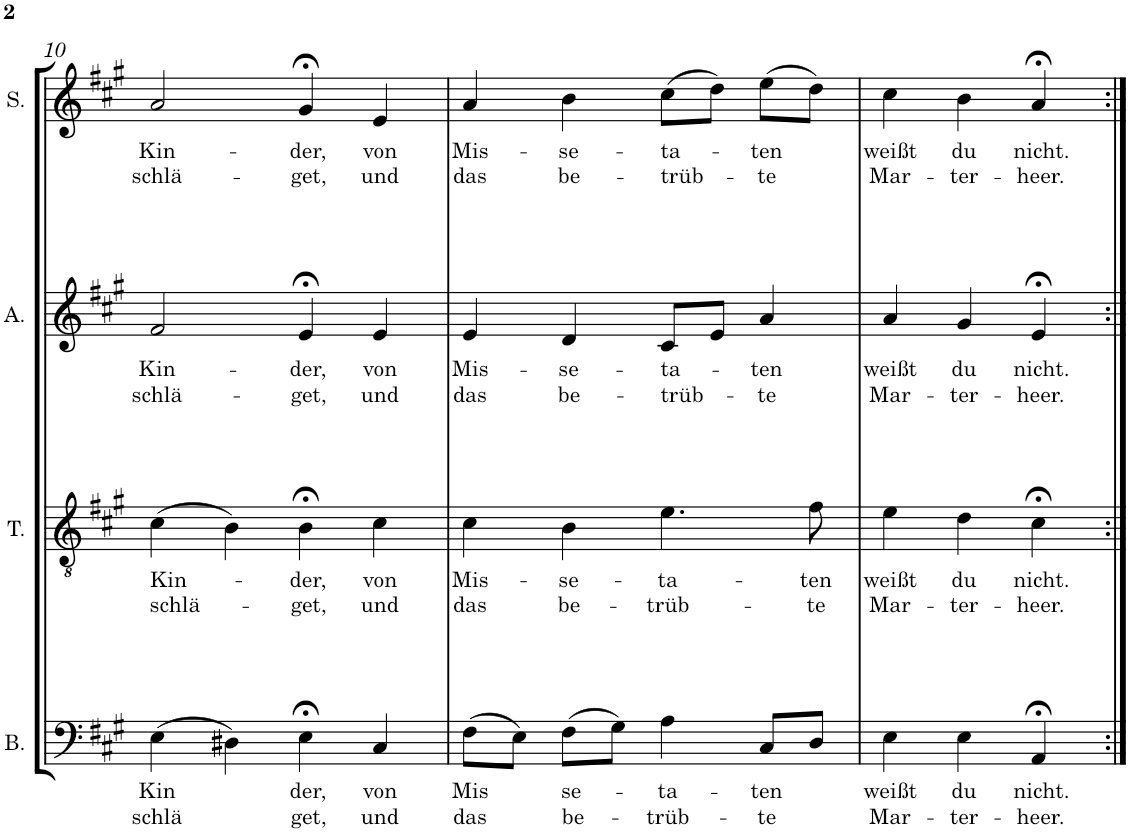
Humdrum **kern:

**kern	**text	**text	**kern	**text	**text	**kern	**text	**text	**kern	**text	**text
*part4	*part4	*part4	*part3	*part3	*part3	*part2	*part2	*part2	*part1	*part1	*part1
*staff4	*staff4	*staff4	*staff3	*staff3	*staff3	*staff2	*staff2	*staff2	*staff1	*staff1	*staff1
*I"Baß	*	*	*I"Tenor	*	*	*I"Alt	*	*	*I"Sopran	*	*
*I'B.	*	*	*I'T.	*	*	*I'A.	*	*	*I'S.	*	*
!!LO:PB:g=z
*clefF4	*	*	*clefGv2	*	*	*clefG2	*	*	*clefG2	*	*
*	*	*	*	*	*	*	*	*	*Trd1c2	*	*
*k[f#c#g#]	*	*	*k[f#c#g#]	*	*	*k[f#c#g#]	*	*	*k[f#c#g#]	*	*
*A:	*	*	*A:	*	*	*A:	*	*	*A:	*	*
*M4/4	*	*	*M4/4	*	*	*M4/4	*	*	*M4/4	*	*
=10	=10	=10	=10	=10	=10	=10	=10	=10	=10	=10	=10
!	!LO:LY:b	!LO:LY:b	!	!LO:LY:b	!LO:LY:b	!	!LO:LY:b	!LO:LY:b	!	!LO:LY:b	!LO:LY:b
(>4E\	Kin	schlä	(>4c#\	Kin-	-schlä-	2f#/	Kin-	-schlä-	2a/	Kin-	-schlä-
4D#X\)	.	.	4B\)	.	.	.	.	.	.	.	.
!	!LO:LY:b	!LO:LY:b	!	!LO:LY:b	!LO:LY:b	!	!LO:LY:b	!LO:LY:b	!	!LO:LY:b	!LO:LY:b
4E;<\	der,	get,	4B;<\	-der,	get,	4e;</	-der,	get,	4g#;</	-der,	get,
!	!LO:LY:b	!LO:LY:b	!	!LO:LY:b	!LO:LY:b	!	!LO:LY:b	!LO:LY:b	!	!LO:LY:b	!LO:LY:b
4C#/	von	und	4c#\	von	und	4e/	von	und	4e/	von	und
=11	=11	=11	=11	=11	=11	=11	=11	=11	=11	=11	=11
!	!LO:LY:b	!LO:LY:b	!	!LO:LY:b	!LO:LY:b	!	!LO:LY:b	!LO:LY:b	!	!LO:LY:b	!LO:LY:b
(>8F#\L	Mis	das	4c#\	Mis-	-das	4e/	Mis-	-das	4a/	Mis-	-das
8E\J)	.	.	.	.	.	.	.	.	.	.	.
!	!LO:LY:b	!LO:LY:b	!	!LO:LY:b	!LO:LY:b	!	!LO:LY:b	!LO:LY:b	!	!LO:LY:b	!LO:LY:b
(>8F#\L	se-	-be-	4B\	se-	-be-	4d/	se-	-be-	4b\	se-	-be-
8G#\J)	.	.	.	.	.	.	.	.	.	.	.
!	!LO:LY:b	!LO:LY:b	!	!LO:LY:b	!LO:LY:b	!	!LO:LY:b	!LO:LY:b	!	!LO:LY:b	!LO:LY:b
4A\	-ta-	-trüb-	4.e\	-ta-	-trüb-	8c#/L	-ta-	-trüb-	(>8cc#\L	-ta-	-trüb-
.	.	.	.	.	.	8e/J	.	.	8dd\J)	.	.
!	!LO:LY:b	!LO:LY:b	!	!	!	!	!LO:LY:b	!LO:LY:b	!	!LO:LY:b	!LO:LY:b
8C#/L	-ten	te	.	.	.	4a/	-ten	te	(>8ee\L	-ten	te
!	!	!	!	!LO:LY:b	!LO:LY:b	!	!	!	!	!	!
8D/J	.	.	8f#\	-ten	te	.	.	.	8dd\J)	.	.
=12	=12	=12	=12	=12	=12	=12	=12	=12	=12	=12	=12
!	!LO:LY:b	!LO:LY:b	!	!LO:LY:b	!LO:LY:b	!	!LO:LY:b	!LO:LY:b	!	!LO:LY:b	!LO:LY:b
4E\	weißt	Mar-	4e\	weißt	Mar-	4a/	weißt	Mar-	4cc#\	weißt	Mar-
!	!LO:LY:b	!LO:LY:b	!	!LO:LY:b	!LO:LY:b	!	!LO:LY:b	!LO:LY:b	!	!LO:LY:b	!LO:LY:b
4E\	-du	ter-	4d\	-du	ter-	4g#/	-du	ter-	4b\	-du	ter-
!	!LO:LY:b	!LO:LY:b	!	!LO:LY:b	!LO:LY:b	!	!LO:LY:b	!LO:LY:b	!	!LO:LY:b	!LO:LY:b
4AA;</	-nicht.	heer.	4c#;<\	-nicht.	heer.	4e;</	-nicht.	heer.	4a;</	-nicht.	heer.
=:|!	=:|!	=:|!	=:|!	=:|!	=:|!	=:|!	=:|!	=:|!	=:|!	=:|!	=:|!
*-	*-	*-	*-	*-	*-	*-	*-	*-	*-	*-	*-
